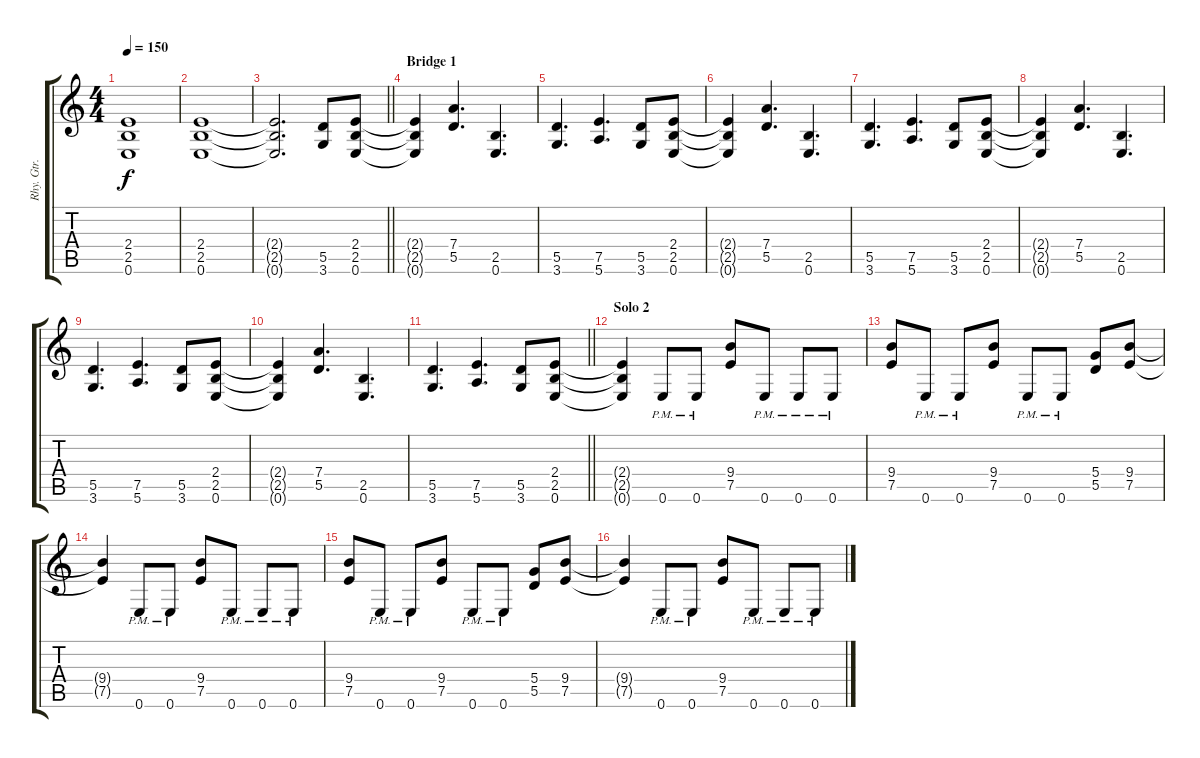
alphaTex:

\track ("Rhy. Gtr. 2" "Rhy. Gtr. ") {instrument distortionguitar}
\staff {score tabs}
\tuning (E4 B3 G3 D3 A2 E2) {hide}
\ts (4 4)
\tempo 150
\clef g2
\ks c
(2.4{t} 2.5{t} 0.6{t}).1{dy f} |
(2.4 2.5 0.6).1 |
\barLineRight lightlight
(2.4{t} 2.5{t} 0.6{t}).2{d} (5.5 3.6).8 (2.4 2.5 0.6).8 |
\section ("" "Bridge 1")
(2.4{t} 2.5{t} 0.6{t}).4 (7.4 5.5).4{d} (2.5 0.6).4{d} |
(5.5 3.6).4{d} (7.5 5.6).4{d} (5.5 3.6).8 (2.4 2.5 0.6).8 |
(2.4{t} 2.5{t} 0.6{t}).4 (7.4 5.5).4{d} (2.5 0.6).4{d} |
(5.5 3.6).4{d} (7.5 5.6).4{d} (5.5 3.6).8 (2.4 2.5 0.6).8 |
(2.4{t} 2.5{t} 0.6{t}).4 (7.4 5.5).4{d} (2.5 0.6).4{d} |
(5.5 3.6).4{d} (7.5 5.6).4{d} (5.5 3.6).8 (2.4 2.5 0.6).8 |
(2.4{t} 2.5{t} 0.6{t}).4 (7.4 5.5).4{d} (2.5 0.6).4{d} |
\barLineRight lightlight
(5.5 3.6).4{d} (7.5 5.6).4{d} (5.5 3.6).8 (2.4 2.5 0.6).8 |
\section ("" "Solo 2")
(2.4{t} 2.5{t} 0.6{t}).4 0.6{pm}.8 0.6{pm}.8 (9.4 7.5).8 0.6{pm}.8 0.6{pm}.8 0.6{pm}.8 |
(9.4 7.5).8 0.6{pm}.8 0.6{pm}.8 (9.4 7.5).8 0.6{pm}.8 0.6{pm}.8 (5.4 5.5).8 (9.4 7.5).8 |
(9.4{t} 7.5{t}).4 0.6{pm}.8 0.6{pm}.8 (9.4 7.5).8 0.6{pm}.8 0.6{pm}.8 0.6{pm}.8 |
(9.4 7.5).8 0.6{pm}.8 0.6{pm}.8 (9.4 7.5).8 0.6{pm}.8 0.6{pm}.8 (5.4 5.5).8 (9.4 7.5).8 |
(9.4{t} 7.5{t}).4 0.6{pm}.8 0.6{pm}.8 (9.4 7.5).8 0.6{pm}.8 0.6{pm}.8 0.6{pm}.8
